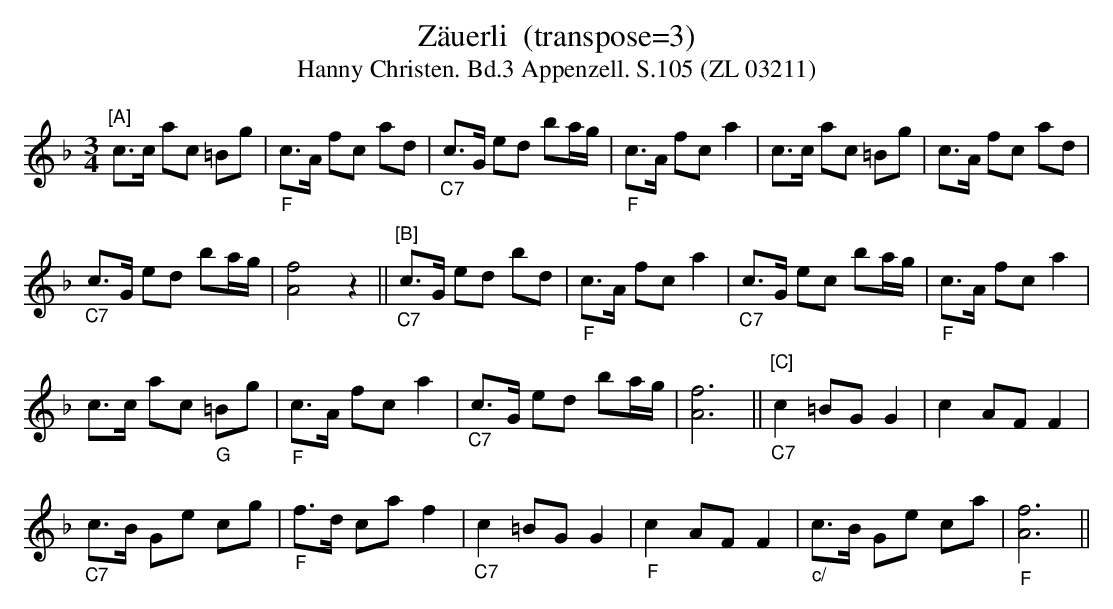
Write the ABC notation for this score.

X:1
T:Zäuerli  (transpose=3)
T:Hanny Christen. Bd.3 Appenzell. S.105 (ZL 03211)
M:3/4
L:1/4
K:F transpose=3
"[A]"c/>c/ a/c/ =B/g/ | "_F"c/>A/ f/c/ a/d/ | "_C7"c/>G/ e/d/ b/a//g// | "_F"c/>A/ f/c/ a |  c/>c/ a/c/ =B/g/ | c/>A/ f/c/ a/d/ |
 "_C7"c/>G/ e/d/ b/a//g// | [A2f2] z || "[B]""_C7"c/>G/ e/d/ b/d/ | "_F"c/>A/ f/c/ a | "_C7"c/>G/ e/c/ b/a//g// | "_F"c/>A/ f/c/ a |
c/>c/ a/c/ "_G"=B/g/ | "_F"c/>A/ f/c/ a | "_C7"c/>G/ e/d/ b/a//g// | [A3f3] || "[C]""_C7"c =B/G/ G | c A/F/ F |
"_C7"c/>B/ G/e/ c/g/ | "_F"f/>d/ c/a/ f | "_C7"c =B/G/ G | "_F"c A/F/ F  | "_c/"c/>B/ G/e/ c/a/ | "_F"[A3f3] ||
